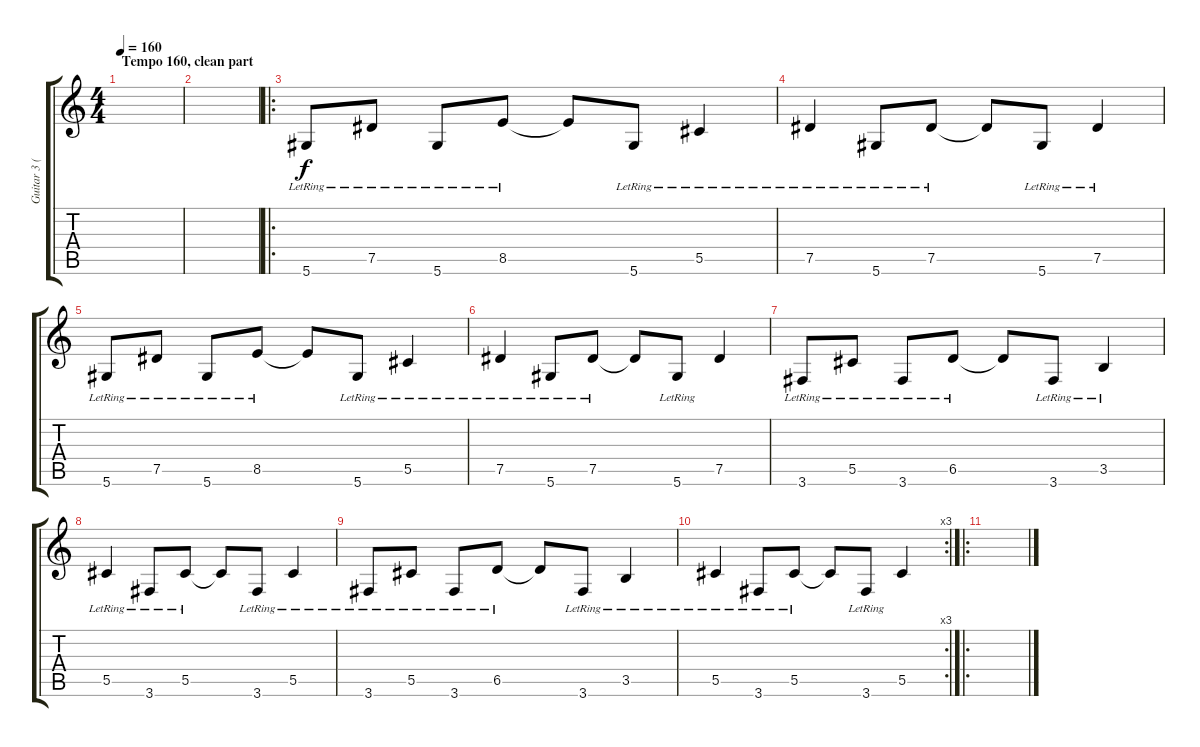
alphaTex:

\track ("Guitar 3 (clean)" "Guitar 3 (") {instrument electricguitarclean}
\staff {score tabs}
\tuning (Eb4 Bb3 Gb3 Db3 Ab2 Eb2) {hide}
\ts (4 4)
\section ("" "Tempo 160, clean part")
\tempo 160
\clef g2
\ks c
|
|
\ro
5.6{lr}.8 7.5{lr}.8 5.6{lr}.8 8.5{lr}.8 8.5{t}.8 5.6{lr}.8 5.5{lr}.4 |
7.5{lr}.4 5.6{lr}.8 7.5{lr}.8 7.5{t}.8 5.6{lr}.8 7.5{lr}.4 |
5.6{lr}.8 7.5{lr}.8 5.6{lr}.8 8.5{lr}.8 8.5{t}.8 5.6{lr}.8 5.5{lr}.4 |
7.5{lr}.4 5.6{lr}.8 7.5{lr}.8 7.5{t}.8 5.6{lr}.8 7.5.4 |
3.6{lr}.8 5.5{lr}.8 3.6{lr}.8 6.5{lr}.8 6.5{t}.8 3.6{lr}.8 3.5{lr}.4 |
5.5{lr}.4 3.6{lr}.8 5.5{lr}.8 5.5{t}.8 3.6{lr}.8 5.5{lr}.4 |
3.6{lr}.8 5.5{lr}.8 3.6{lr}.8 6.5{lr}.8 6.5{t}.8 3.6{lr}.8 3.5{lr}.4 |
\rc 3
5.5{lr}.4 3.6{lr}.8 5.5{lr}.8 5.5{t}.8 3.6{lr}.8 5.5.4 |
\ro
